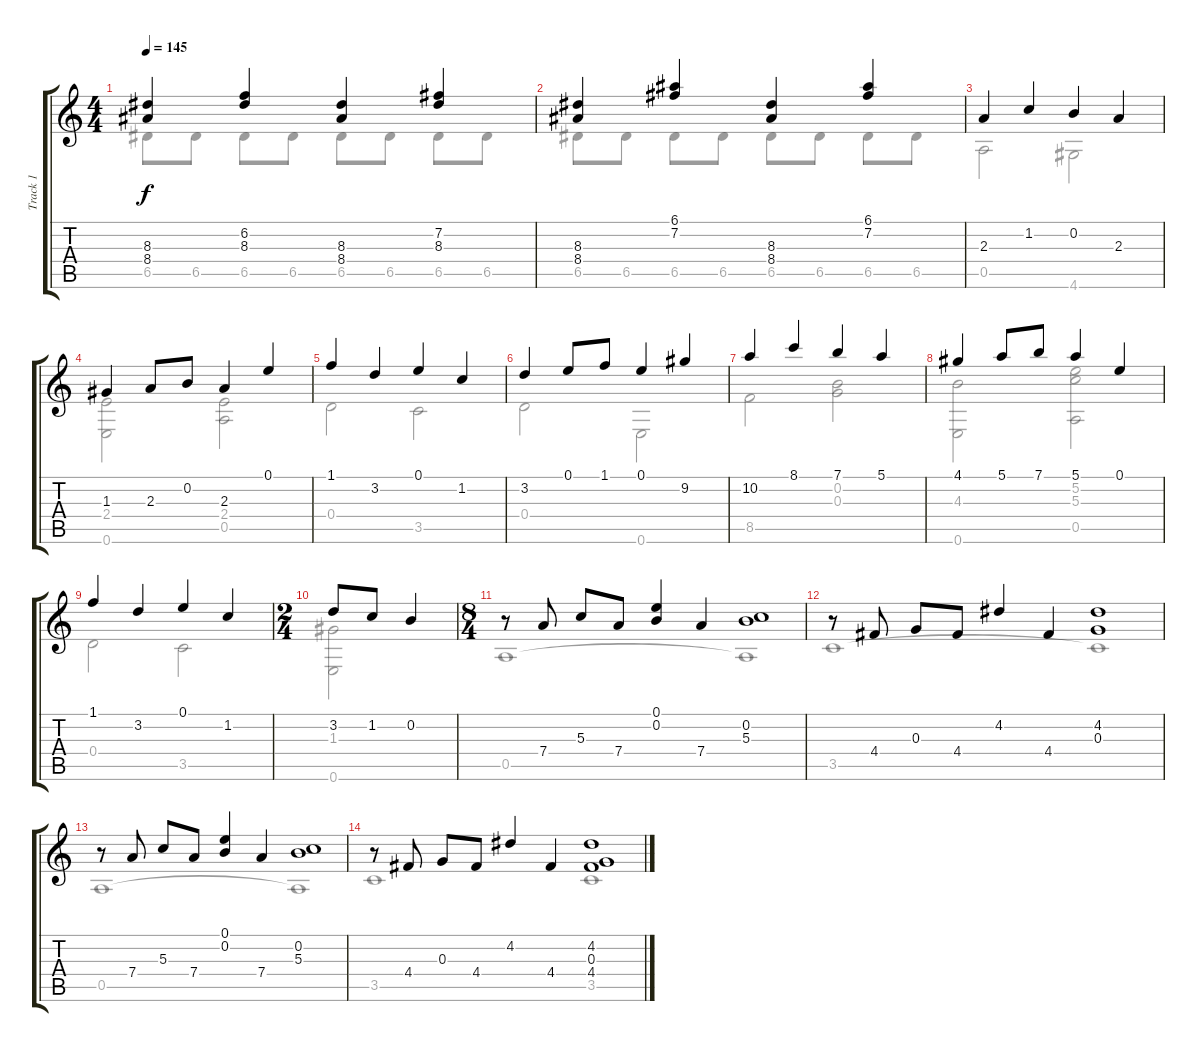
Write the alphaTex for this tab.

\track ("Track 1" "Track 1") {instrument acousticguitarnylon}
\staff {score tabs}
\tuning (E4 B3 G3 D3 A2 E2) {hide}
\voice
\ts (4 4)
\tempo 145
\clef g2
\ks c
(8.3 8.4).4{dy f} (6.2 8.3).4 (8.3 8.4).4 (7.2 8.3).4 |
(8.3 8.4).4 (6.1 7.2).4 (8.3 8.4).4 (6.1 7.2).4 |
2.3.4 1.2.4 0.2.4 2.3.4 |
1.3.4 2.3.8 0.2.8 2.3.4 0.1.4 |
1.1.4 3.2.4 0.1.4 1.2.4 |
3.2.4 0.1.8 1.1.8 0.1.4 9.2.4 |
10.2.4 8.1.4 7.1.4 5.1.4 |
4.1.4 5.1.8 7.1.8 5.1.4 0.1.4 |
1.1.4 3.2.4 0.1.4 1.2.4 |
\ts (2 4)
3.2.8 1.2.8 0.2.4 |
\ts (8 4)
r.8 7.4.8 5.3.8 7.4.8 (0.1 0.2).4 7.4.4 (0.2 5.3).1 |
r.8 4.4.8 0.3.8 4.4.8 4.2.4 4.4.4 (4.2 0.3).1 |
r.8 7.4.8 5.3.8 7.4.8 (0.1 0.2).4 7.4.4 (0.2 5.3).1 |
r.8 4.4.8 0.3.8 4.4.8 4.2.4 4.4.4 (4.2 0.3 4.4).1
\voice
\clef g2
\ottava regular
\simile none
\ks c
6.5.8{dy f} 6.5.8 6.5.8 6.5.8 6.5.8 6.5.8 6.5.8 6.5.8 |
6.5.8 6.5.8 6.5.8 6.5.8 6.5.8 6.5.8 6.5.8 6.5.8 |
0.5.2 4.6.2 |
(2.4 0.6).2 (2.4 0.5).2 |
0.4.2 3.5.2 |
0.4.2 0.6.2 |
8.5.2 (0.2 0.3).2 |
(4.3 0.6).2 (5.2 5.3 0.5).2 |
0.4.2 3.5.2 |
(1.3 0.6).2 |
0.5.1 0.5{t}.1 |
3.5.1 3.5{t}.1 |
0.5.1 0.5{t}.1 |
3.5.1 3.5.1
